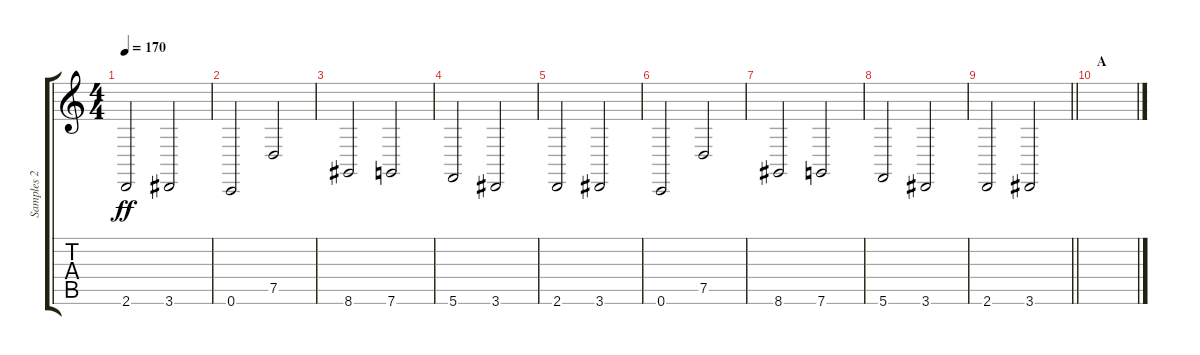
\track ("Samples 2" "Samples 2") {instrument rockorgan}
\staff {score tabs}
\tuning (D4 A3 F3 C3 G2 C2) {hide}
\ts (4 4)
\tempo 170
\clef g2
\ks c
2.6.2{dy ff} 3.6.2 |
0.6.2 7.5.2 |
8.6.2 7.6.2 |
5.6.2 3.6.2 |
2.6.2 3.6.2 |
0.6.2 7.5.2 |
8.6.2 7.6.2 |
5.6.2 3.6.2 |
\barLineRight lightlight
2.6.2 3.6.2 |
\section ("" "A")
